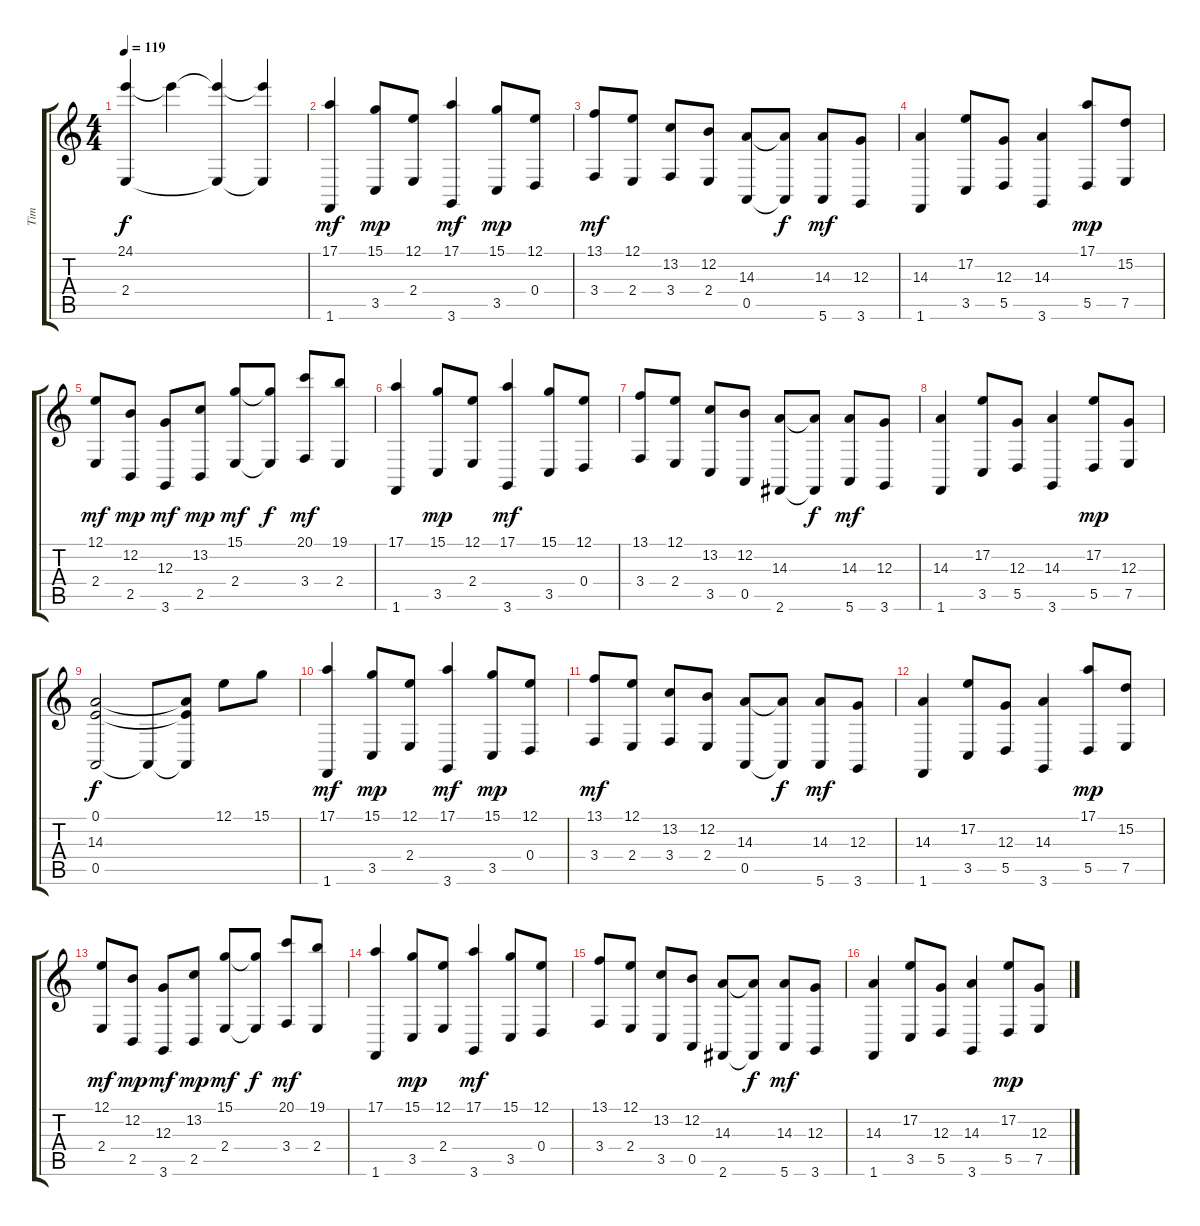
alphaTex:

\track ("Tim" "Tim") {instrument koto}
\staff {score tabs}
\tuning (E4 B3 G3 D3 A2 E2) {hide}
\ts (4 4)
\tempo 119
\clef g2
\ks c
(24.1 2.4).4{dy f} 24.1{t}.4 (24.1{t} 2.4{t}).4 (24.1{t} 2.4{t}).4 |
(17.1 1.6).4{dy mf} (15.1 3.5).8{dy mp} (12.1 2.4).8 (17.1 3.6).4{dy mf} (15.1 3.5).8{dy mp} (12.1 0.4).8 |
(13.1 3.4).8{dy mf} (12.1 2.4).8 (13.2 3.4).8 (12.2 2.4).8 (14.3 0.5).8 (14.3{t} 0.5{t}).8{dy f} (14.3 5.6).8{dy mf} (12.3 3.6).8 |
(14.3 1.6).4 (17.2 3.5).8 (12.3 5.5).8 (14.3 3.6).4 (17.1 5.5).8{dy mp} (15.2 7.5).8 |
(12.1 2.4).8{dy mf} (12.2 2.5).8{dy mp} (12.3 3.6).8{dy mf} (13.2 2.5).8{dy mp} (15.1 2.4).8{dy mf} (15.1{t} 2.4{t}).8{dy f} (20.1 3.4).8{dy mf} (19.1 2.4).8 |
(17.1 1.6).4 (15.1 3.5).8{dy mp} (12.1 2.4).8 (17.1 3.6).4{dy mf} (15.1 3.5).8 (12.1 0.4).8 |
(13.1 3.4).8 (12.1 2.4).8 (13.2 3.5).8 (12.2 0.5).8 (14.3 2.6).8 (14.3{t} 2.6{t}).8{dy f} (14.3 5.6).8{dy mf} (12.3 3.6).8 |
(14.3 1.6).4 (17.2 3.5).8 (12.3 5.5).8 (14.3 3.6).4 (17.2 5.5).8{dy mp} (12.3 7.5).8 |
(0.1 14.3 0.5).2{dy f} 0.5{t}.8 (0.1{t} 14.3{t} 0.5{t}).8 12.1.8 15.1.8 |
(17.1 1.6).4{dy mf} (15.1 3.5).8{dy mp} (12.1 2.4).8 (17.1 3.6).4{dy mf} (15.1 3.5).8{dy mp} (12.1 0.4).8 |
(13.1 3.4).8{dy mf} (12.1 2.4).8 (13.2 3.4).8 (12.2 2.4).8 (14.3 0.5).8 (14.3{t} 0.5{t}).8{dy f} (14.3 5.6).8{dy mf} (12.3 3.6).8 |
(14.3 1.6).4 (17.2 3.5).8 (12.3 5.5).8 (14.3 3.6).4 (17.1 5.5).8{dy mp} (15.2 7.5).8 |
(12.1 2.4).8{dy mf} (12.2 2.5).8{dy mp} (12.3 3.6).8{dy mf} (13.2 2.5).8{dy mp} (15.1 2.4).8{dy mf} (15.1{t} 2.4{t}).8{dy f} (20.1 3.4).8{dy mf} (19.1 2.4).8 |
(17.1 1.6).4 (15.1 3.5).8{dy mp} (12.1 2.4).8 (17.1 3.6).4{dy mf} (15.1 3.5).8 (12.1 0.4).8 |
(13.1 3.4).8 (12.1 2.4).8 (13.2 3.5).8 (12.2 0.5).8 (14.3 2.6).8 (14.3{t} 2.6{t}).8{dy f} (14.3 5.6).8{dy mf} (12.3 3.6).8 |
(14.3 1.6).4 (17.2 3.5).8 (12.3 5.5).8 (14.3 3.6).4 (17.2 5.5).8{dy mp} (12.3 7.5).8
